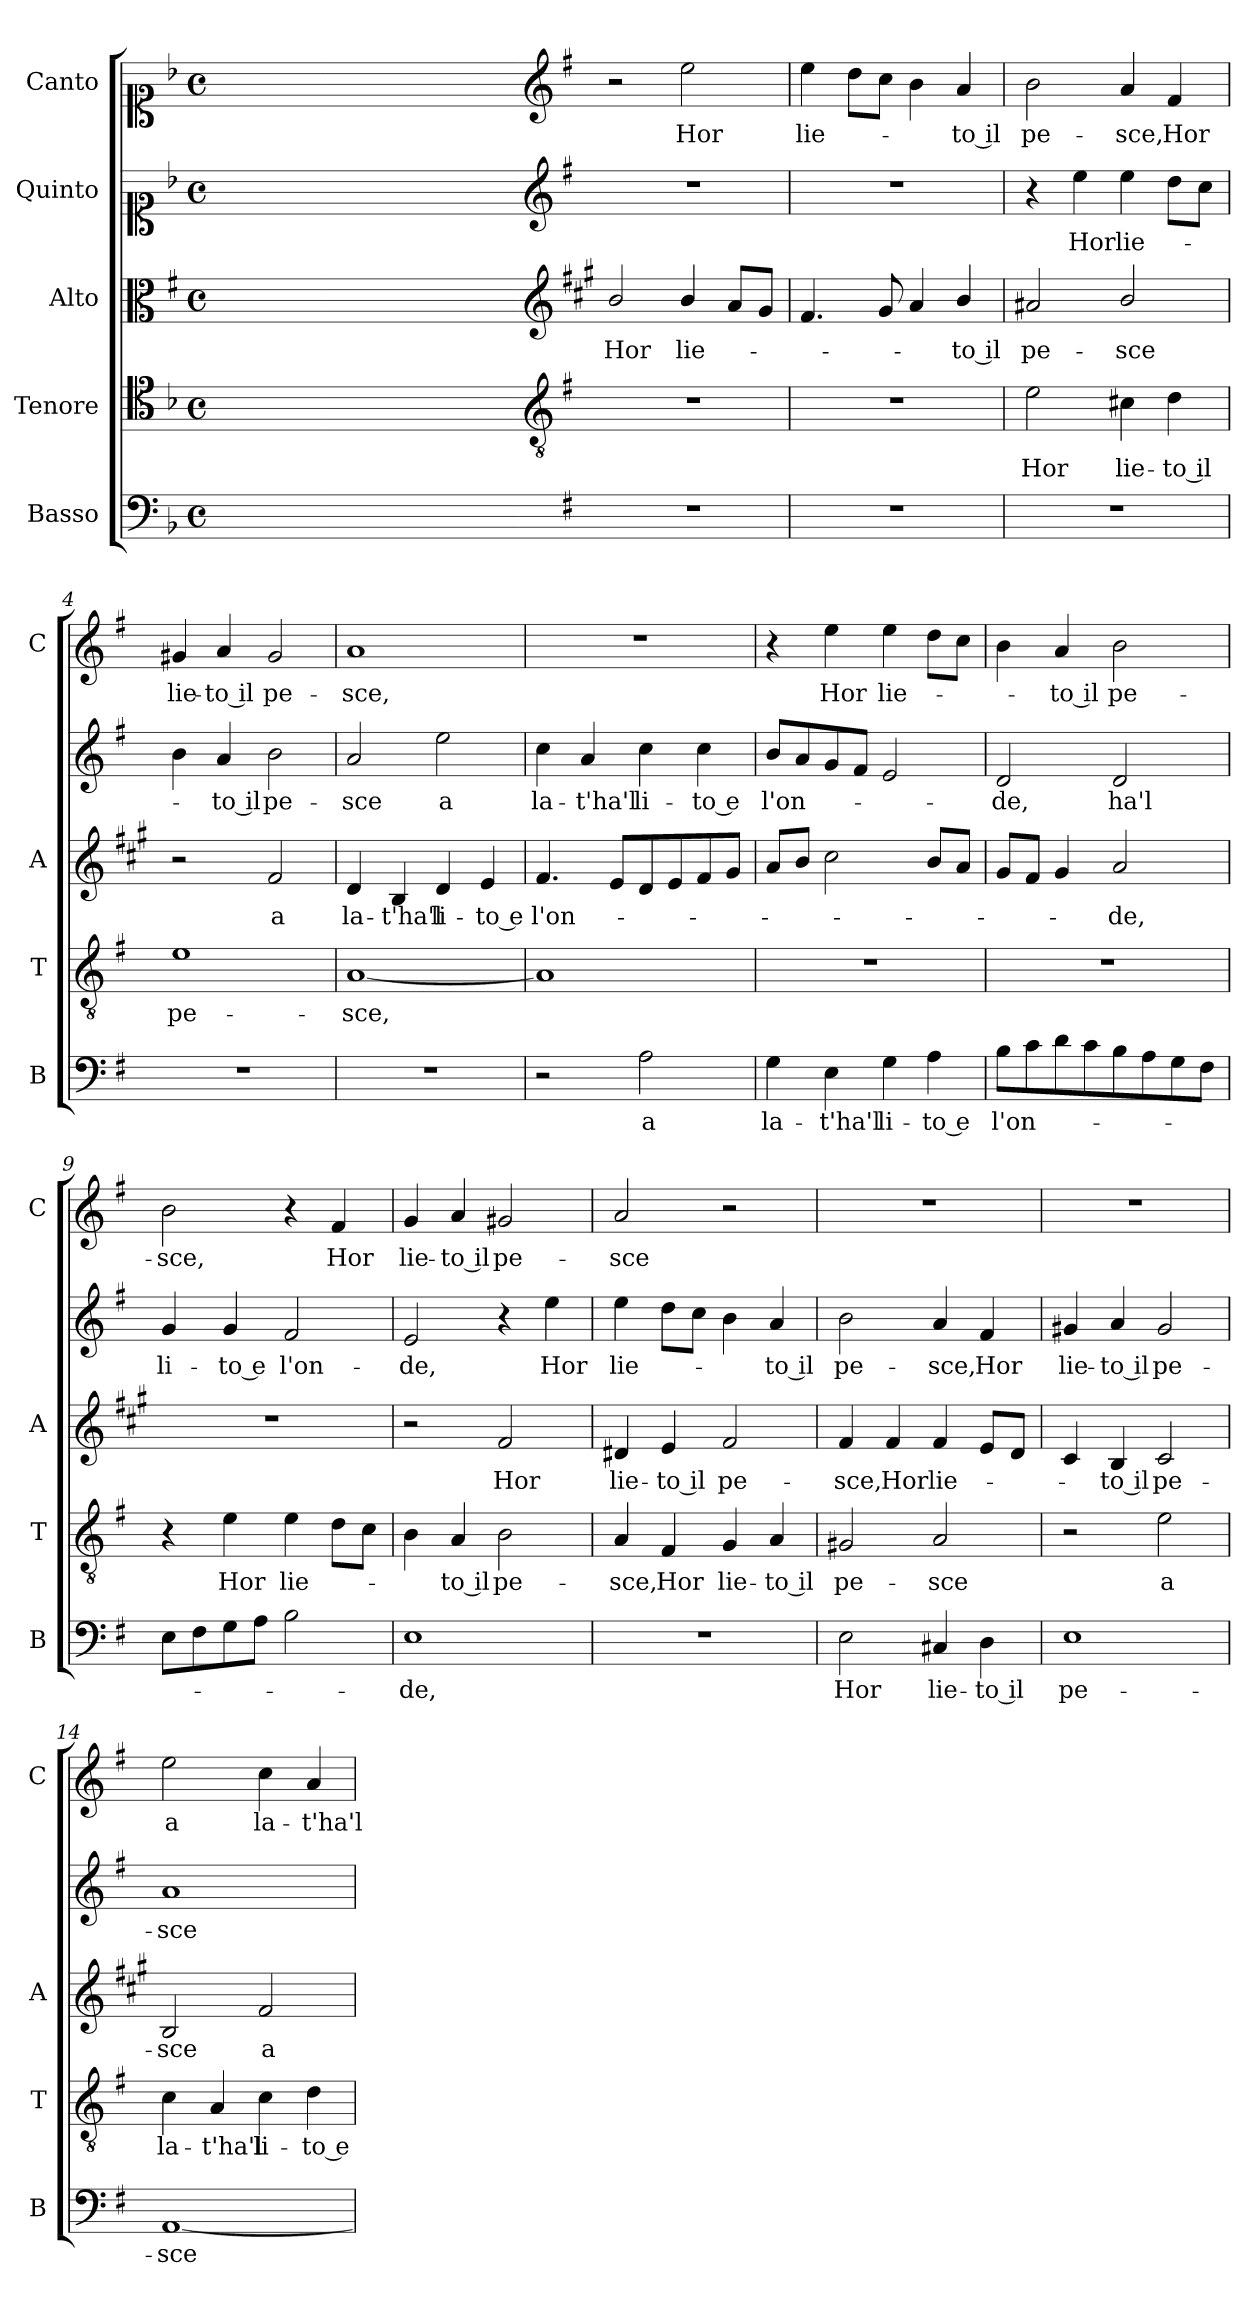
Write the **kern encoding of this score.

**kern	**text	**kern	**text	**kern	**text	**kern	**text	**kern	**text
*part5	*part5	*part4	*part4	*part3	*part3	*part2	*part2	*part1	*part1
*staff5	*staff5	*staff4	*staff4	*staff3	*staff3	*staff2	*staff2	*staff1	*staff1
*I"Basso	*	*I"Tenore	*	*I"Alto	*	*I"Quinto	*	*I"Canto	*
*I'B	*	*I'T	*	*I'A	*	*	*	*I'C	*
*clefF4	*	*clefC4	*	*clefC3	*	*clefC1	*	*clefC1	*
*	*	*	*	*ITrd1c2	*	*	*	*	*
*k[b-]	*	*k[b-]	*	*k[b-]	*	*k[b-]	*	*k[b-]	*
*F:	*	*F:	*	*F:	*	*F:	*	*F:	*
*M4/4	*	*M4/4	*	*M4/4	*	*M4/4	*	*M4/4	*
*met(c)	*	*met(c)	*	*met(c)	*	*met(c)	*	*met(c)	*
=	=	=	=	=	=	=	=	=	=
1ryy	.	1ryy	.	1ryy	.	1ryy	.	1ryy	.
=1X-	=1X-	=1X-	=1X-	=1X-	=1X-	=1X-	=1X-	=1X-	=1X-
4ryy	.	4ryy	.	4ryy	.	4ryy	.	4ryy	.
4ryy	.	4ryy	.	4ryy	.	4ryy	.	4ryy	.
4ryy	.	4ryy	.	4ryy	.	4ryy	.	4ryy	.
4ryy	.	4ryy	.	4ryy	.	4ryy	.	4ryy	.
=1-	=1-	=1-	=1-	=1-	=1-	=1-	=1-	=1-	=1-
*	*	*clefGv2	*	*clefG2	*	*clefG2	*	*clefG2	*
*k[f#]	*	*k[f#]	*	*k[f#]	*	*k[f#]	*	*k[f#]	*
*G:	*	*G:	*	*G:	*	*G:	*	*G:	*
!	!	!	!	!	!LO:LY:b	!	!	!	!
1r	.	1r	.	2a/	Hor	1r	.	2r	.
!	!	!	!	!	!LO:LY:b	!	!	!	!LO:LY:b
.	.	.	.	4a/	lie-	.	.	2ee\	Hor
.	.	.	.	8g/L	.	.	.	.	.
.	.	.	.	8f#/J	.	.	.	.	.
=2	=2	=2	=2	=2	=2	=2	=2	=2	=2
!	!	!	!	!	!	!	!	!	!LO:LY:b
1r	.	1r	.	4.e/	.	1r	.	4ee\	lie-
.	.	.	.	.	.	.	.	8dd\L	.
.	.	.	.	8f#/	.	.	.	8cc\J	.
.	.	.	.	4g/	.	.	.	4b\	.
!	!	!	!	!	!LO:LY:b	!	!	!	!LO:LY:b
.	.	.	.	4a/	-to il	.	.	4a/	-to il
=3	=3	=3	=3	=3	=3	=3	=3	=3	=3
!	!	!	!LO:LY:b	!	!LO:LY:b	!	!	!	!LO:LY:b
1r	.	2e\	Hor	2g#X/	pe-	4r	.	2b\	pe-
!	!	!	!	!	!	!	!LO:LY:b	!	!
.	.	.	.	.	.	4ee\	Hor	.	.
!	!	!	!LO:LY:b	!	!LO:LY:b	!	!LO:LY:b	!	!LO:LY:b
.	.	4c#X\	lie-	2a/	-sce	4ee\	lie-	4a/	-sce,
!	!	!	!LO:LY:b	!	!	!	!	!	!LO:LY:b
.	.	4d\	-to il	.	.	8dd\L	.	4f#/	Hor
.	.	.	.	.	.	8cc\J	.	.	.
=4	=4	=4	=4	=4	=4	=4	=4	=4	=4
!	!	!	!LO:LY:b	!	!	!	!	!	!LO:LY:b
1r	.	1e	pe-	2r	.	4b\	.	4g#X/	lie-
!	!	!	!	!	!	!	!LO:LY:b	!	!LO:LY:b
.	.	.	.	.	.	4a/	-to il	4a/	-to il
!	!	!	!	!	!LO:LY:b	!	!LO:LY:b	!	!LO:LY:b
.	.	.	.	2e/	a	2b\	pe-	2g#/	pe-
=5	=5	=5	=5	=5	=5	=5	=5	=5	=5
!	!	!	!LO:LY:b	!	!LO:LY:b	!	!LO:LY:b	!	!LO:LY:b
1r	.	[1A	-sce,	4c/	la-	2a/	-sce	1a	-sce,
!	!	!	!	!	!LO:LY:b	!	!	!	!
.	.	.	.	4A/	-t'ha'l	.	.	.	.
!	!	!	!	!	!LO:LY:b	!	!LO:LY:b	!	!
.	.	.	.	4c/	li-	2ee\	a	.	.
!	!	!	!	!	!LO:LY:b	!	!	!	!
.	.	.	.	4d/	-to e	.	.	.	.
=6	=6	=6	=6	=6	=6	=6	=6	=6	=6
!	!	!	!	!	!LO:LY:b	!	!LO:LY:b	!	!
2r	.	1A]	.	4.e/	l'on-	4cc\	la-	1r	.
!	!	!	!	!	!	!	!LO:LY:b	!	!
.	.	.	.	.	.	4a/	-t'ha'l	.	.
.	.	.	.	8d/L	.	.	.	.	.
!	!LO:LY:b	!	!	!	!	!	!LO:LY:b	!	!
2A\	a	.	.	8c/	.	4cc\	li-	.	.
.	.	.	.	8d/	.	.	.	.	.
!	!	!	!	!	!	!	!LO:LY:b	!	!
.	.	.	.	8e/	.	4cc\	-to e	.	.
.	.	.	.	8f#/J	.	.	.	.	.
!!LO:LB:g=z
=7	=7	=7	=7	=7	=7	=7	=7	=7	=7
!	!LO:LY:b	!	!	!	!	!	!LO:LY:b	!	!
4G\	la-	1r	.	8g/L	.	8b/L	l'on-	4r	.
.	.	.	.	8a/J	.	8a/	.	.	.
!	!LO:LY:b	!	!	!	!	!	!	!	!LO:LY:b
4E\	-t'ha'l	.	.	2b\	.	8g/	.	4ee\	Hor
.	.	.	.	.	.	8f#/J	.	.	.
!	!LO:LY:b	!	!	!	!	!	!	!	!LO:LY:b
4G\	li-	.	.	.	.	2e/	.	4ee\	lie-
!	!LO:LY:b	!	!	!	!	!	!	!	!
4A\	-to e	.	.	8a/L	.	.	.	8dd\L	.
.	.	.	.	8g/J	.	.	.	8cc\J	.
=8	=8	=8	=8	=8	=8	=8	=8	=8	=8
!	!LO:LY:b	!	!	!	!	!	!LO:LY:b	!	!
8B\L	l'on-	1r	.	8f#/L	.	2d/	-de,	4b\	.
8c\	.	.	.	8e/J	.	.	.	.	.
!	!	!	!	!	!	!	!	!	!LO:LY:b
8d\	.	.	.	4f#/	.	.	.	4a/	-to il
8c\	.	.	.	.	.	.	.	.	.
!	!	!	!	!	!LO:LY:b	!	!LO:LY:b	!	!LO:LY:b
8B\	.	.	.	2g/	-de,	2d/	ha'l	2b\	pe-
8A\	.	.	.	.	.	.	.	.	.
8G\	.	.	.	.	.	.	.	.	.
8F#\J	.	.	.	.	.	.	.	.	.
=9	=9	=9	=9	=9	=9	=9	=9	=9	=9
!	!	!	!	!	!	!	!LO:LY:b	!	!LO:LY:b
8E\L	.	4r	.	1r	.	4g/	li-	2b\	-sce,
8F#\	.	.	.	.	.	.	.	.	.
!	!	!	!LO:LY:b	!	!	!	!LO:LY:b	!	!
8G\	.	4e\	Hor	.	.	4g/	-to e	.	.
8A\J	.	.	.	.	.	.	.	.	.
!	!	!	!LO:LY:b	!	!	!	!LO:LY:b	!	!
2B\	.	4e\	lie-	.	.	2f#/	l'on-	4r	.
!	!	!	!	!	!	!	!	!	!LO:LY:b
.	.	8d\L	.	.	.	.	.	4f#/	Hor
.	.	8c\J	.	.	.	.	.	.	.
=10	=10	=10	=10	=10	=10	=10	=10	=10	=10
!	!LO:LY:b	!	!	!	!	!	!LO:LY:b	!	!LO:LY:b
1E	-de,	4B\	.	2r	.	2e/	-de,	4g/	lie-
!	!	!	!LO:LY:b	!	!	!	!	!	!LO:LY:b
.	.	4A/	-to il	.	.	.	.	4a/	-to il
!	!	!	!LO:LY:b	!	!LO:LY:b	!	!	!	!LO:LY:b
.	.	2B\	pe-	2e/	Hor	4r	.	2g#X/	pe-
!	!	!	!	!	!	!	!LO:LY:b	!	!
.	.	.	.	.	.	4ee\	Hor	.	.
=11	=11	=11	=11	=11	=11	=11	=11	=11	=11
!	!	!	!LO:LY:b	!	!LO:LY:b	!	!LO:LY:b	!	!LO:LY:b
1r	.	4A/	-sce,	4c#X/	lie-	4ee\	lie-	2a/	-sce
!	!	!	!LO:LY:b	!	!LO:LY:b	!	!	!	!
.	.	4F#/	Hor	4d/	-to il	8dd\L	.	.	.
.	.	.	.	.	.	8cc\J	.	.	.
!	!	!	!LO:LY:b	!	!LO:LY:b	!	!	!	!
.	.	4G/	lie-	2e/	pe-	4b\	.	2r	.
!	!	!	!LO:LY:b	!	!	!	!LO:LY:b	!	!
.	.	4A/	-to il	.	.	4a/	-to il	.	.
=12	=12	=12	=12	=12	=12	=12	=12	=12	=12
!	!LO:LY:b	!	!LO:LY:b	!	!LO:LY:b	!	!LO:LY:b	!	!
2E\	Hor	2G#X/	pe-	4e/	-sce,	2b\	pe-	1r	.
!	!	!	!	!	!LO:LY:b	!	!	!	!
.	.	.	.	4e/	Hor	.	.	.	.
!	!LO:LY:b	!	!LO:LY:b	!	!LO:LY:b	!	!LO:LY:b	!	!
4C#X/	lie-	2A/	-sce	4e/	lie-	4a/	-sce,	.	.
!	!LO:LY:b	!	!	!	!	!	!LO:LY:b	!	!
4D\	-to il	.	.	8d/L	.	4f#/	Hor	.	.
.	.	.	.	8c/J	.	.	.	.	.
=13	=13	=13	=13	=13	=13	=13	=13	=13	=13
!	!LO:LY:b	!	!	!	!	!	!LO:LY:b	!	!
1E	pe-	2r	.	4B/	.	4g#X/	lie-	1r	.
!	!	!	!	!	!LO:LY:b	!	!LO:LY:b	!	!
.	.	.	.	4A/	-to il	4a/	-to il	.	.
!	!	!	!LO:LY:b	!	!LO:LY:b	!	!LO:LY:b	!	!
.	.	2e\	a	2B/	pe-	2g#/	pe-	.	.
!!LO:LB:g=z
=14	=14	=14	=14	=14	=14	=14	=14	=14	=14
!	!LO:LY:b	!	!LO:LY:b	!	!LO:LY:b	!	!LO:LY:b	!	!LO:LY:b
[1AA	-sce	4c\	la-	2A/	-sce	1a	-sce	2ee\	a
!	!	!	!LO:LY:b	!	!	!	!	!	!
.	.	4A/	-t'ha'l	.	.	.	.	.	.
!	!	!	!LO:LY:b	!	!LO:LY:b	!	!	!	!LO:LY:b
.	.	4c\	li-	2e/	a	.	.	4cc\	la-
!	!	!	!LO:LY:b	!	!	!	!	!	!LO:LY:b
.	.	4d\	-to e	.	.	.	.	4a/	-t'ha'l
=	=	=	=	=	=	=	=	=	=
*-	*-	*-	*-	*-	*-	*-	*-	*-	*-
